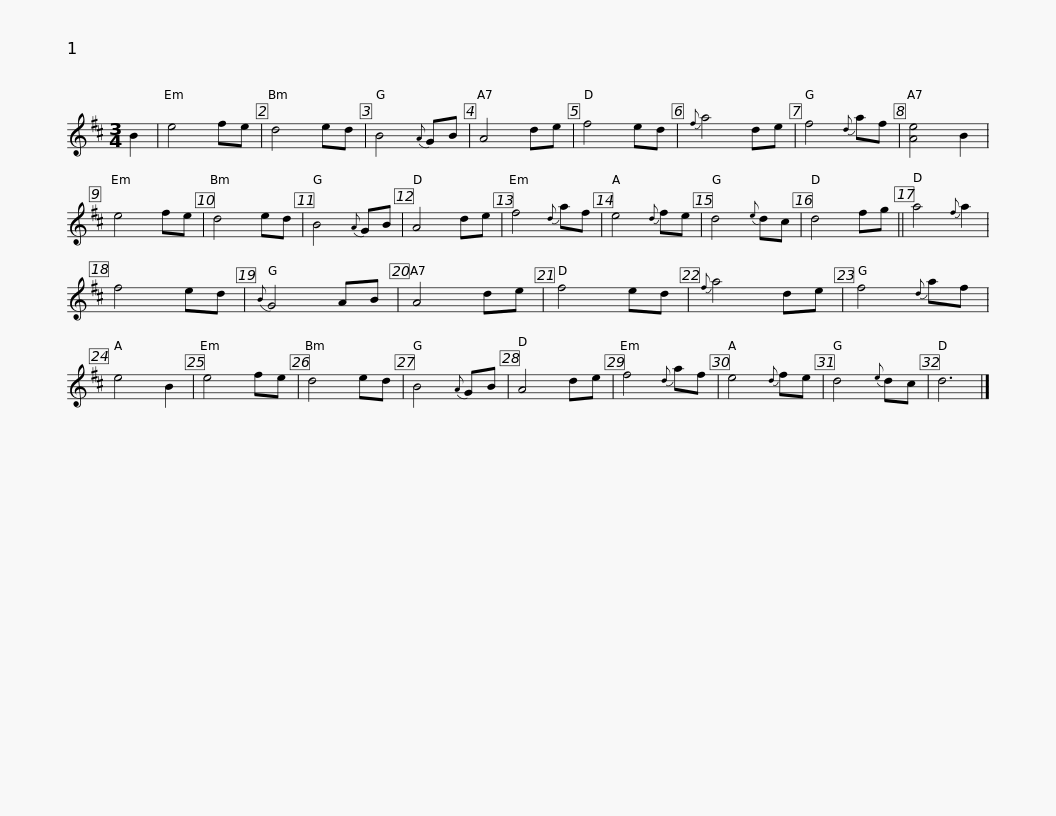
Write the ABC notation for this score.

X:1
L:1/8
M:3/4
I:linebreak $
K:D
V:1 treble
V:1
 B2 | e4 fe | d4 ed | B4{A} GB | A4 de | %5
 f4 ed |{f} a4 de | f4{d} af | [Ae]4 B2 | e4 fe | %10
 d4 ed | B4{A} GB |$ A4 de | f4{d} af | e4{d} fe | %15
 d4{e} dc | d4 fg || a4{f} a2 | f4 ed |{B} G4 AB | %20
 A4 de | f4 ed |{f} a4 de |$ f4{d} af | e4 B2 | %25
 e4 fe | d4 ed | B4{A} GB | A4 de | f4{d} af | %30
 e4{d} fe | d4{e} dc | d6 |] %33
